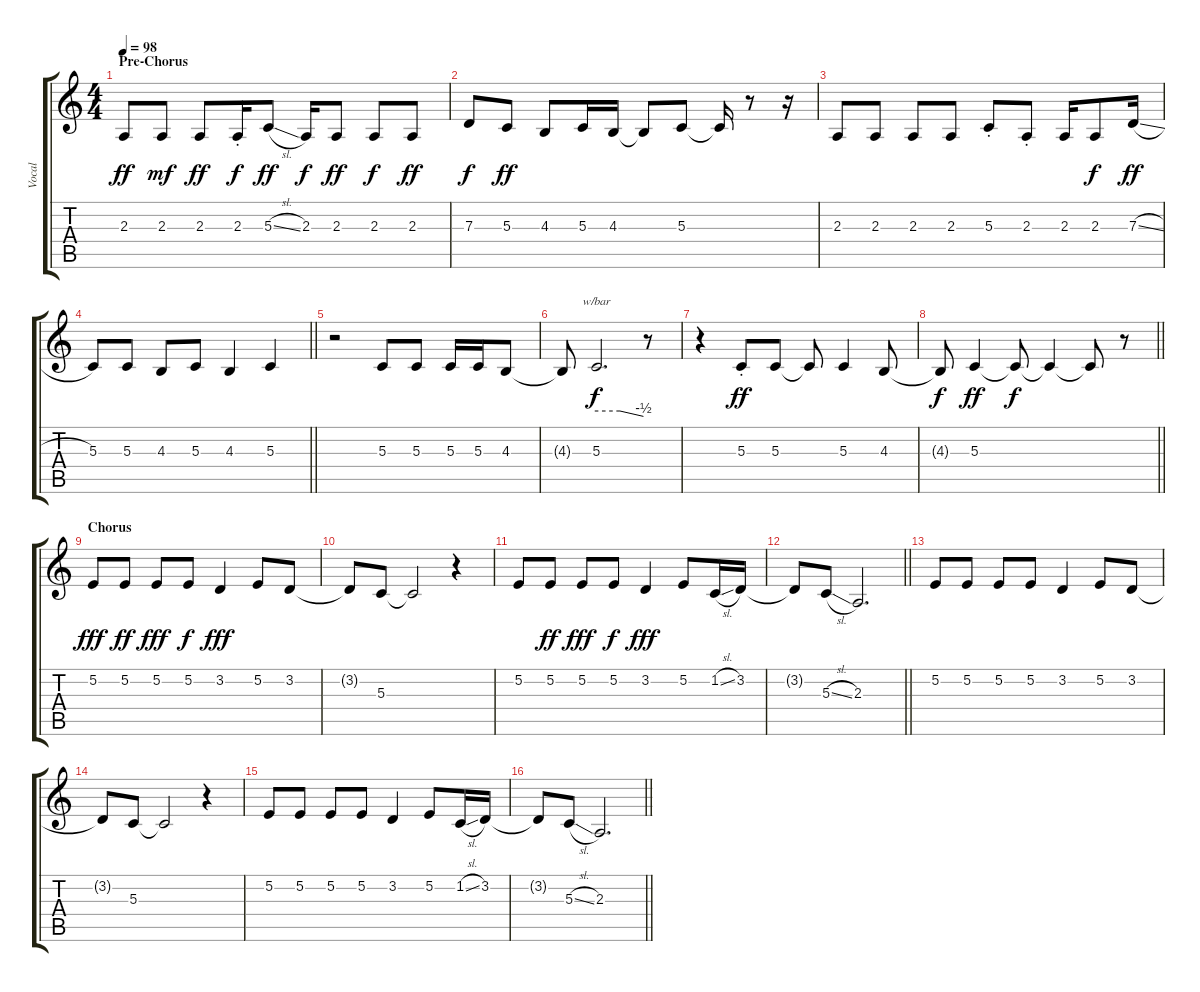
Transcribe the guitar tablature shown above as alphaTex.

\track ("Vocal" "Vocal") {instrument tenorsax}
\staff {score tabs}
\tuning (E4 B3 G3 D3 A2 E2) {hide}
\ts (4 4)
\section ("" "Pre-Chorus")
\tempo 98
\clef g2
\ks c
2.3.8{dy ff} 2.3.8{dy mf} 2.3.8{dy ff} 2.3{st}.16{dy f} 5.3{sl}.8{dy ff} 2.3.16{dy f} 2.3.8{dy ff} 2.3.8{dy f} 2.3.8{dy ff} |
7.3.8{dy f} 5.3.8{dy ff} 4.3.8 5.3.16 4.3.16 4.3{t}.8 5.3.8 5.3{t}.16 r.8 r.16 |
2.3.8 2.3.8 2.3.8 2.3.8 5.3{st}.8 2.3{st}.8 2.3.16 2.3.8{dy f} 7.3{sl}.16{dy ff} |
\barLineRight lightlight
5.3.8 5.3.8 4.3.8 5.3.8 4.3.4 5.3.4 |
r.2 5.3.8 5.3.8 5.3.16 5.3.16 4.3.8 |
4.3{t}.8 5.3.2{d tbe (custom default 0 0 30 0 60 -2) dy f} r.8 |
r.4 5.3{st}.8{dy ff} 5.3.8 5.3{t}.8 5.3.4 4.3.8 |
\barLineRight lightlight
4.3{t}.8{dy f} 5.3.4{dy ff} 5.3{t}.8{dy f} 5.3{t}.4 5.3{t}.8 r.8 |
\section ("" "Chorus")
5.2.8{dy fff} 5.2.8{dy ff} 5.2.8{dy fff} 5.2.8{dy f} 3.2.4{dy fff} 5.2.8 3.2.8 |
3.2{t}.8 5.3.8 5.3{t}.2 r.4 |
5.2.8 5.2.8{dy ff} 5.2.8{dy fff} 5.2.8{dy f} 3.2.4{dy fff} 5.2.8 1.2{sl}.16 3.2.16 |
\barLineRight lightlight
3.2{t}.8 5.3{sl}.8 2.3.2{d} |
5.2.8 5.2.8 5.2.8 5.2.8 3.2.4 5.2.8 3.2.8 |
3.2{t}.8 5.3.8 5.3{t}.2 r.4 |
5.2.8 5.2.8 5.2.8 5.2.8 3.2.4 5.2.8 1.2{sl}.16 3.2.16 |
\barLineRight lightlight
3.2{t}.8 5.3{sl}.8 2.3.2{d}
